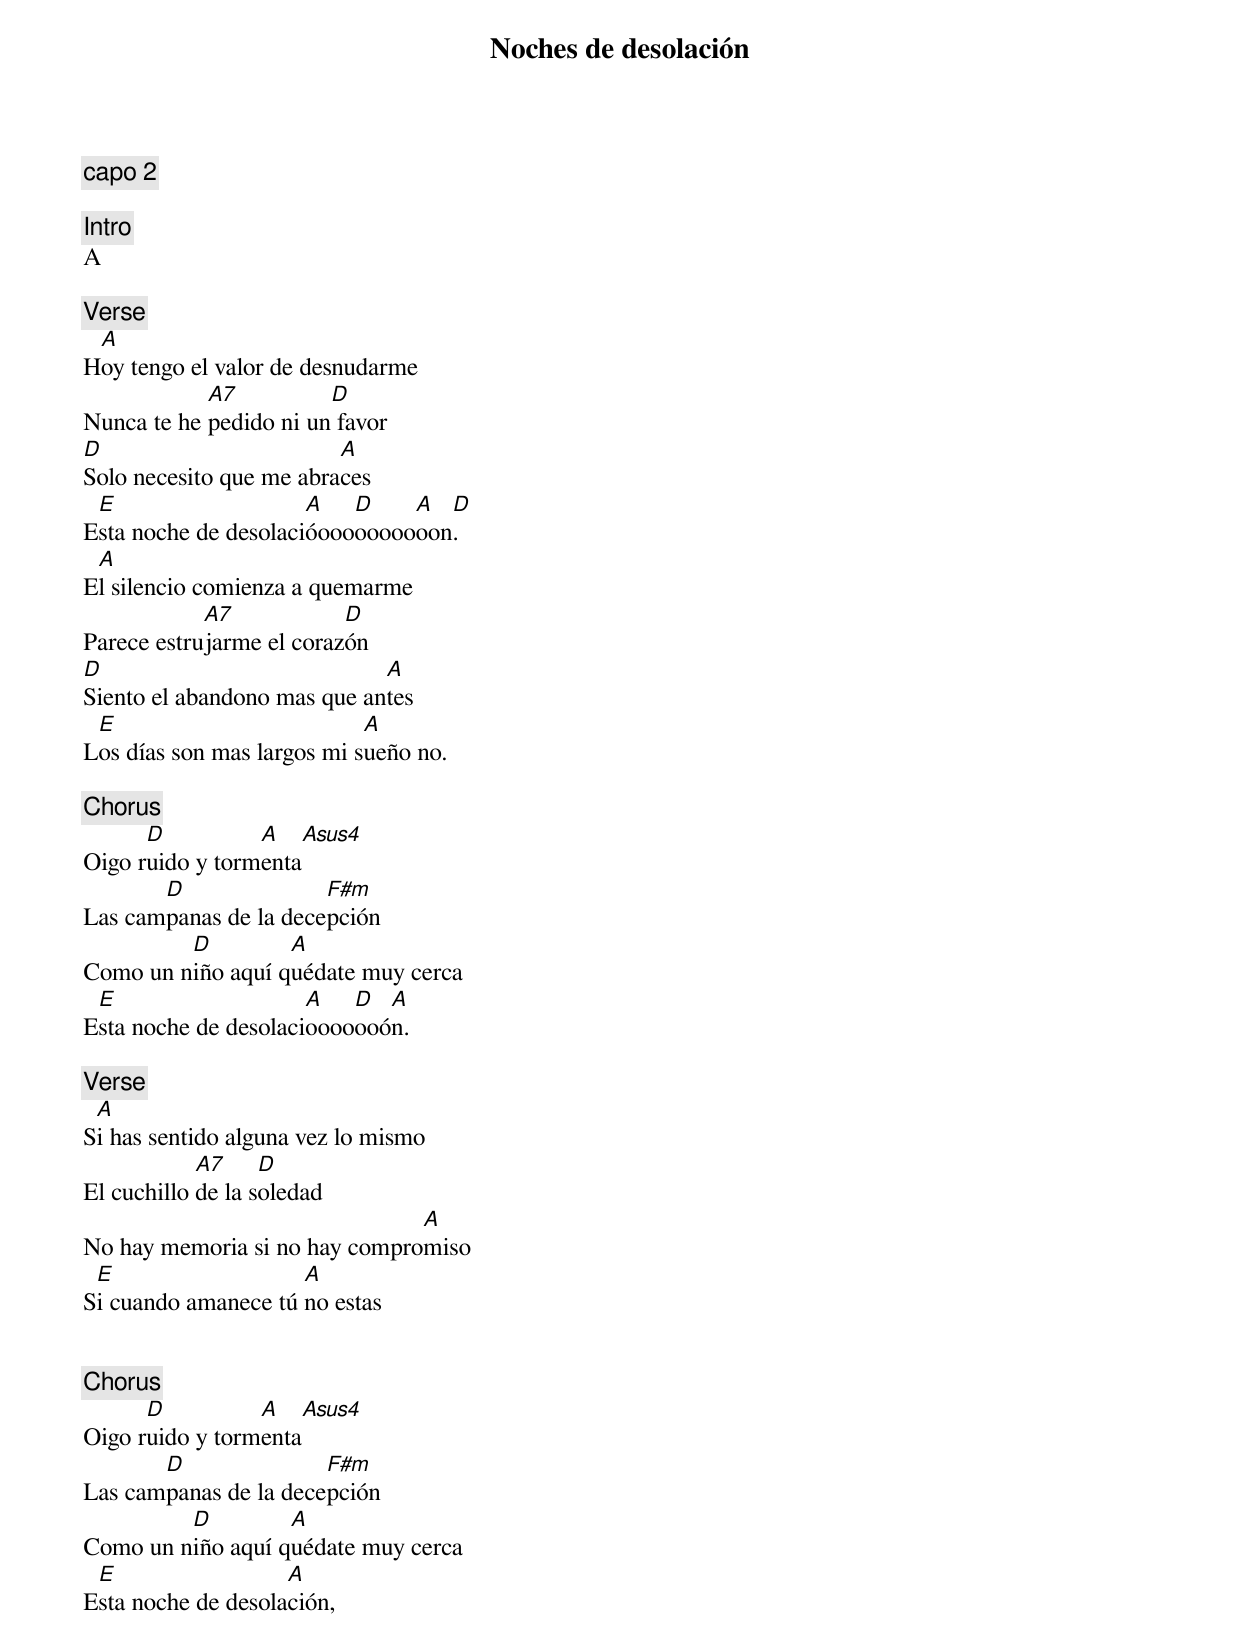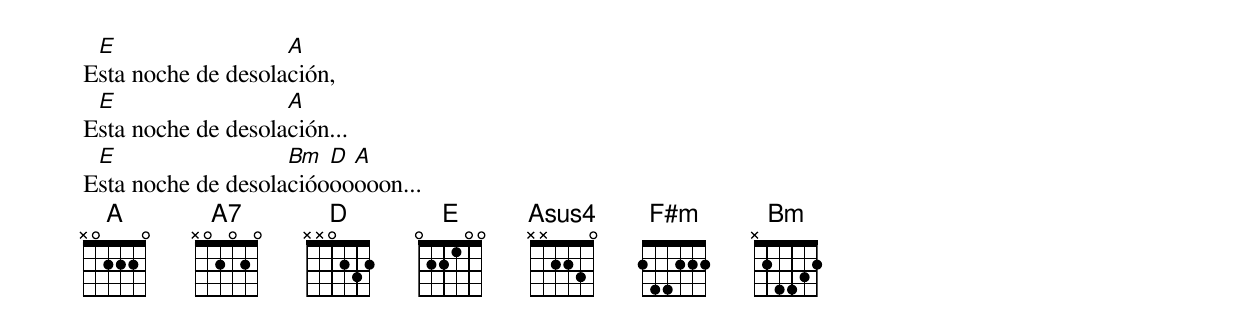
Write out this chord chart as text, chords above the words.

Noches de desolación

capo 2

[Intro]
A

[Verse]
 A
Hoy tengo el valor de desnudarme
            A7          D
Nunca te he pedido ni un favor
D                        A
Solo necesito que me abraces
 E                    A   D    A  D
Esta noche de desolacióoooooooooon.
 A
El silencio comienza a quemarme
            A7            D
Parece estrujarme el corazón
D                            A
Siento el abandono mas que antes
 E                          A
Los días son mas largos mi sueño no.

[Chorus]
      D          A    Asus4
Oigo ruido y tormenta
       D               F#m
Las campanas de la decepción
         D         A
Como un niño aquí quédate muy cerca
 E                    A   D  A
Esta noche de desolaciooooooón.

[Verse]
 A
Si has sentido alguna vez lo mismo
            A7     D
El cuchillo de la soledad
                               A
No hay memoria si no hay compromiso
 E                   A
Si cuando amanece tú no estas


[Chorus]
      D          A    Asus4
Oigo ruido y tormenta
       D               F#m
Las campanas de la decepción
         D         A
Como un niño aquí quédate muy cerca
 E                  A
Esta noche de desolación,
 E                  A
Esta noche de desolación,
 E                  A
Esta noche de desolación...
 E                  Bm  D A
Esta noche de desolacióoooooon...
